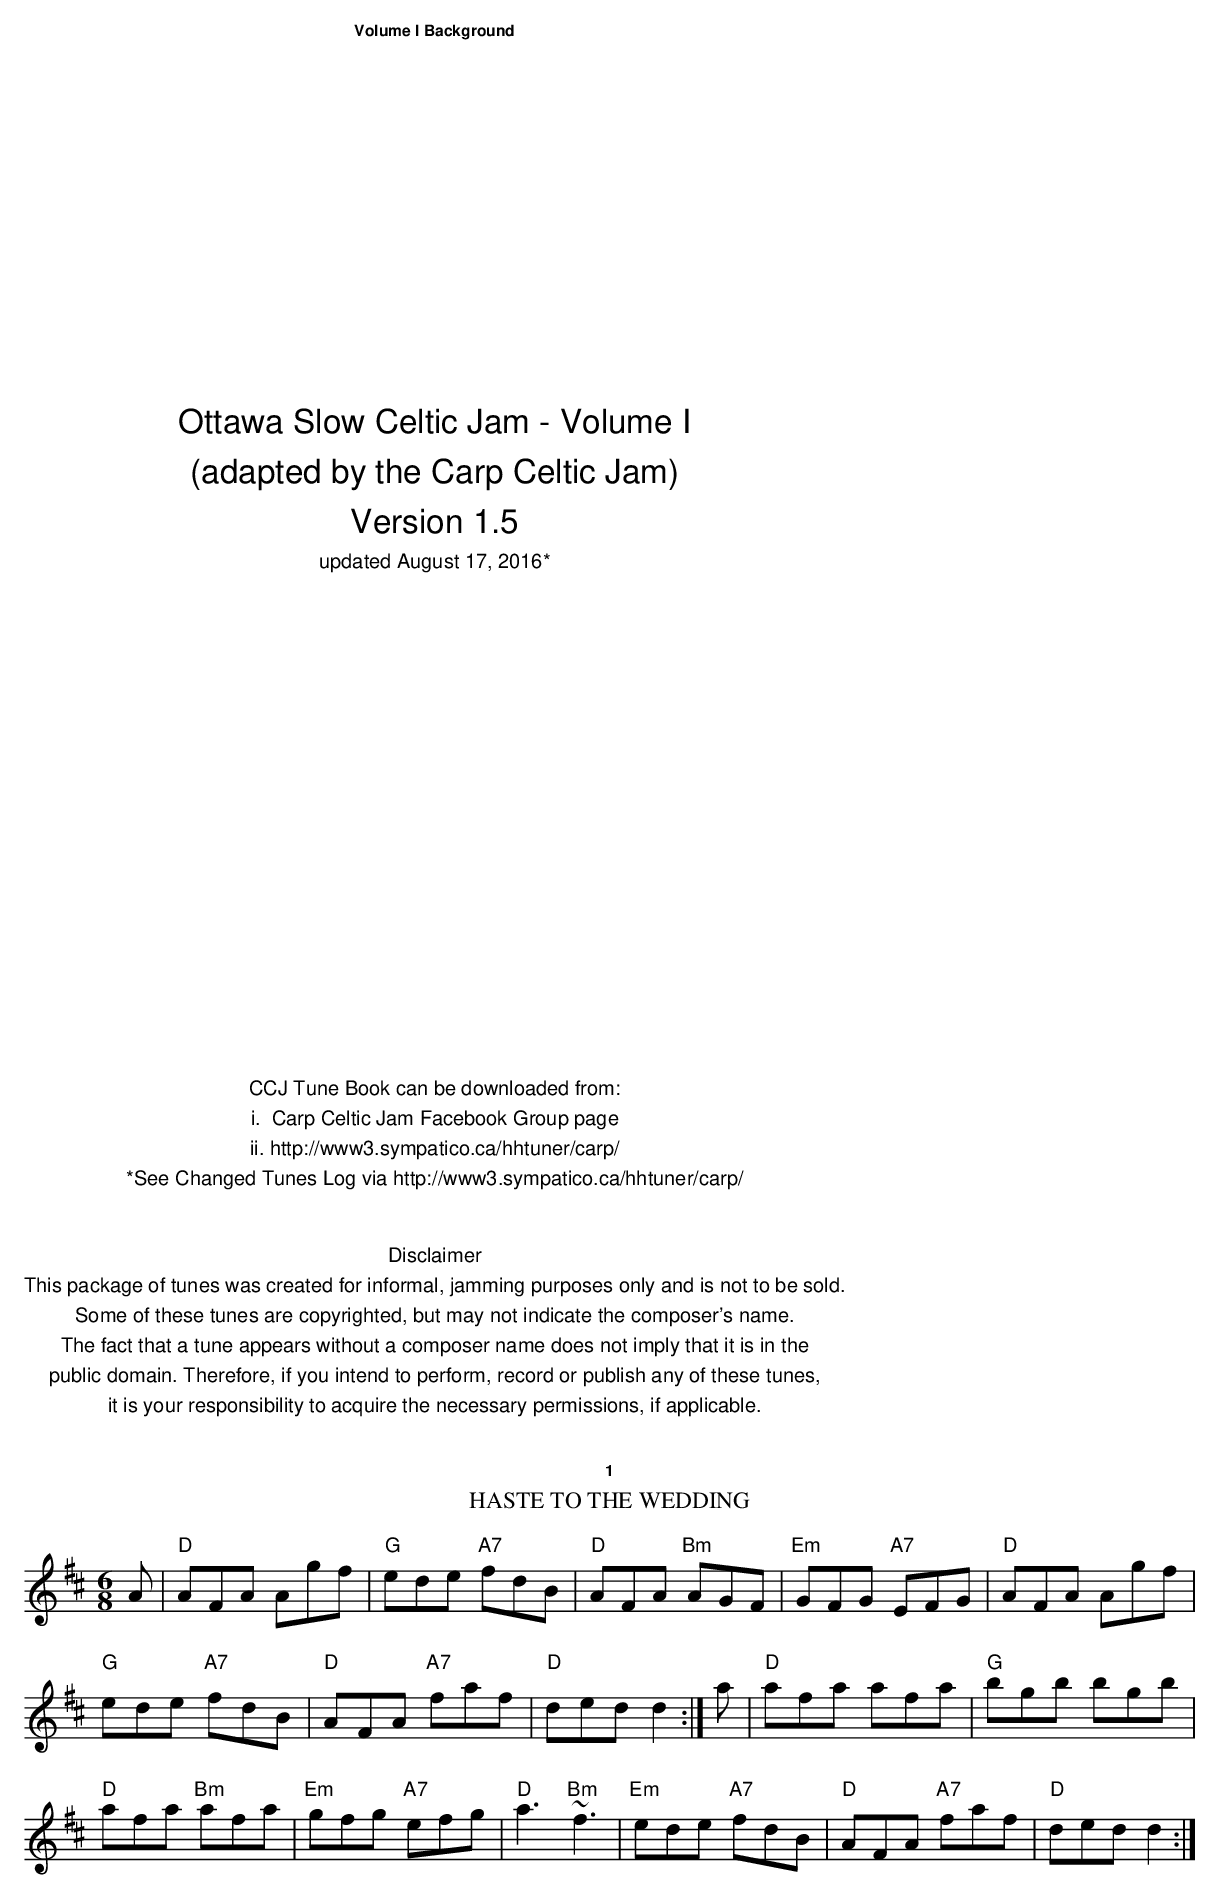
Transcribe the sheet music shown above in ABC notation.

X:1
T:Haste to the Wedding
M:6/8
K:D
A|"D"AFA Agf|"G"ede "A7"fdB|"D"AFA "Bm"AGF|"Em"GFG "A7"EFG| "D"AFA Agf|
"G"ede "A7"fdB|"D"AFA "A7"faf|"D"ded d2:| a|"D"afa afa|"G"bgb bgb|
"D"afa "Bm"afa| "Em"gfg "A7"efg|"D"a3 "Bm"~f3|\
"Em"ede "A7"fdB|"D"AFA "A7"faf|"D"ded d2:|
